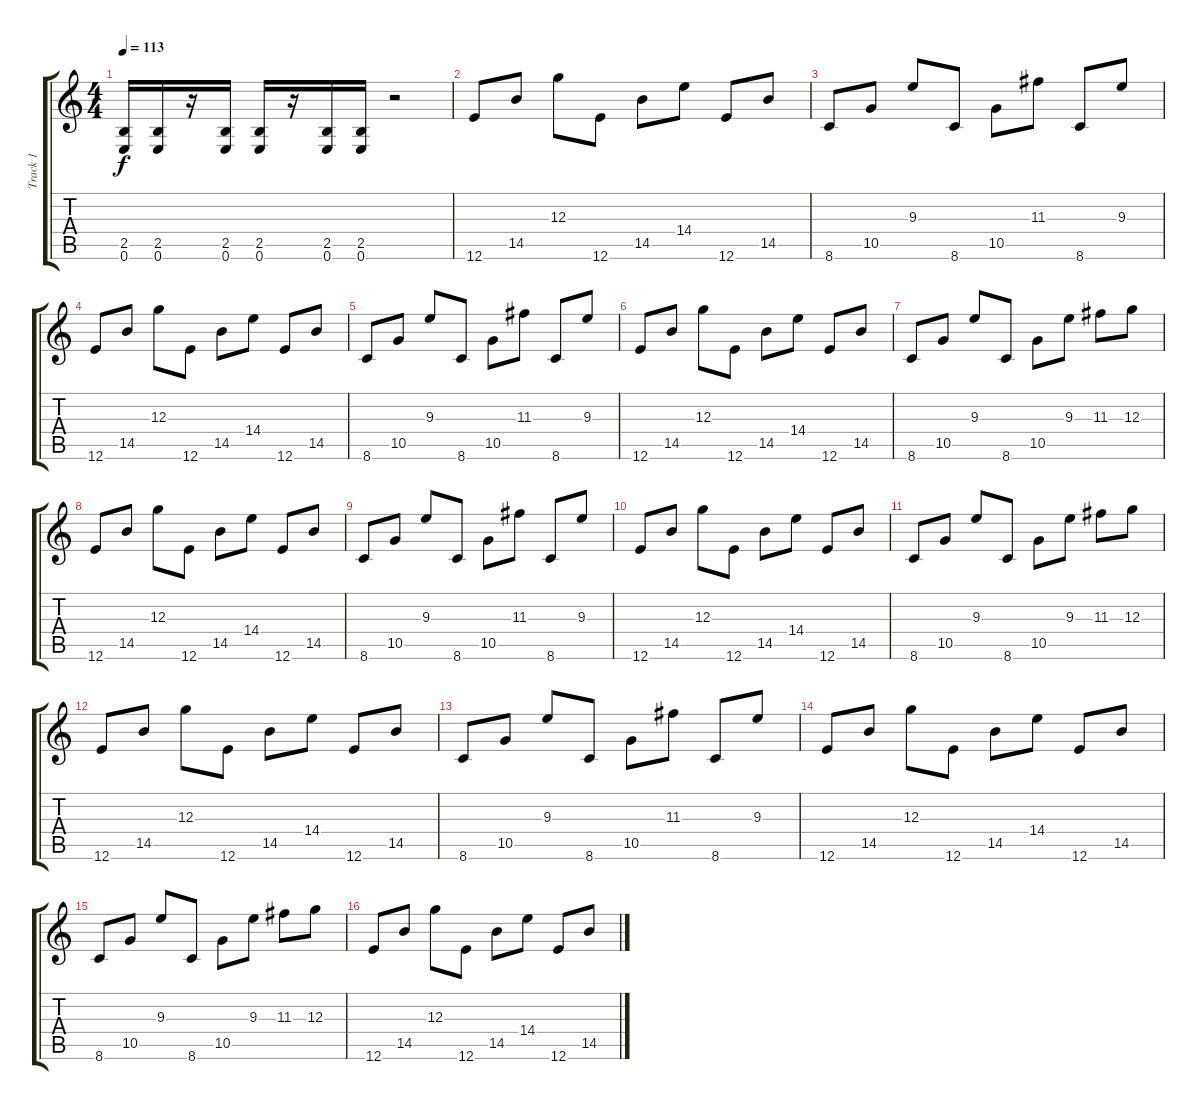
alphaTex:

\track ("Track 1" "Track 1") {instrument distortionguitar}
\staff {score tabs}
\tuning (E4 B3 G3 D3 A2 E2) {hide}
\ts (4 4)
\tempo 113
\clef g2
\ks c
(2.5 0.6).16{dy f} (2.5 0.6).16 r.16 (2.5 0.6).16 (2.5 0.6).16 r.16 (2.5 0.6).16 (2.5 0.6).16 r.2 |
12.6.8{instrument acousticguitarnylon} 14.5.8 12.3.8 12.6.8 14.5.8 14.4.8 12.6.8 14.5.8 |
8.6.8 10.5.8 9.3.8 8.6.8 10.5.8 11.3.8 8.6.8 9.3.8 |
12.6.8{instrument acousticguitarnylon} 14.5.8 12.3.8 12.6.8 14.5.8 14.4.8 12.6.8 14.5.8 |
8.6.8 10.5.8 9.3.8 8.6.8 10.5.8 11.3.8 8.6.8 9.3.8 |
12.6.8{instrument acousticguitarnylon} 14.5.8 12.3.8 12.6.8 14.5.8 14.4.8 12.6.8 14.5.8 |
8.6.8 10.5.8 9.3.8 8.6.8 10.5.8 9.3.8 11.3.8 12.3.8 |
12.6.8{instrument acousticguitarnylon} 14.5.8 12.3.8 12.6.8 14.5.8 14.4.8 12.6.8 14.5.8 |
8.6.8 10.5.8 9.3.8 8.6.8 10.5.8 11.3.8 8.6.8 9.3.8 |
12.6.8{instrument acousticguitarnylon} 14.5.8 12.3.8 12.6.8 14.5.8 14.4.8 12.6.8 14.5.8 |
8.6.8 10.5.8 9.3.8 8.6.8 10.5.8 9.3.8 11.3.8 12.3.8 |
12.6.8{instrument acousticguitarnylon} 14.5.8 12.3.8 12.6.8 14.5.8 14.4.8 12.6.8 14.5.8 |
8.6.8 10.5.8 9.3.8 8.6.8 10.5.8 11.3.8 8.6.8 9.3.8 |
12.6.8{instrument acousticguitarnylon} 14.5.8 12.3.8 12.6.8 14.5.8 14.4.8 12.6.8 14.5.8 |
8.6.8 10.5.8 9.3.8 8.6.8 10.5.8 9.3.8 11.3.8 12.3.8 |
12.6.8{instrument acousticguitarnylon} 14.5.8 12.3.8 12.6.8 14.5.8 14.4.8 12.6.8 14.5.8
